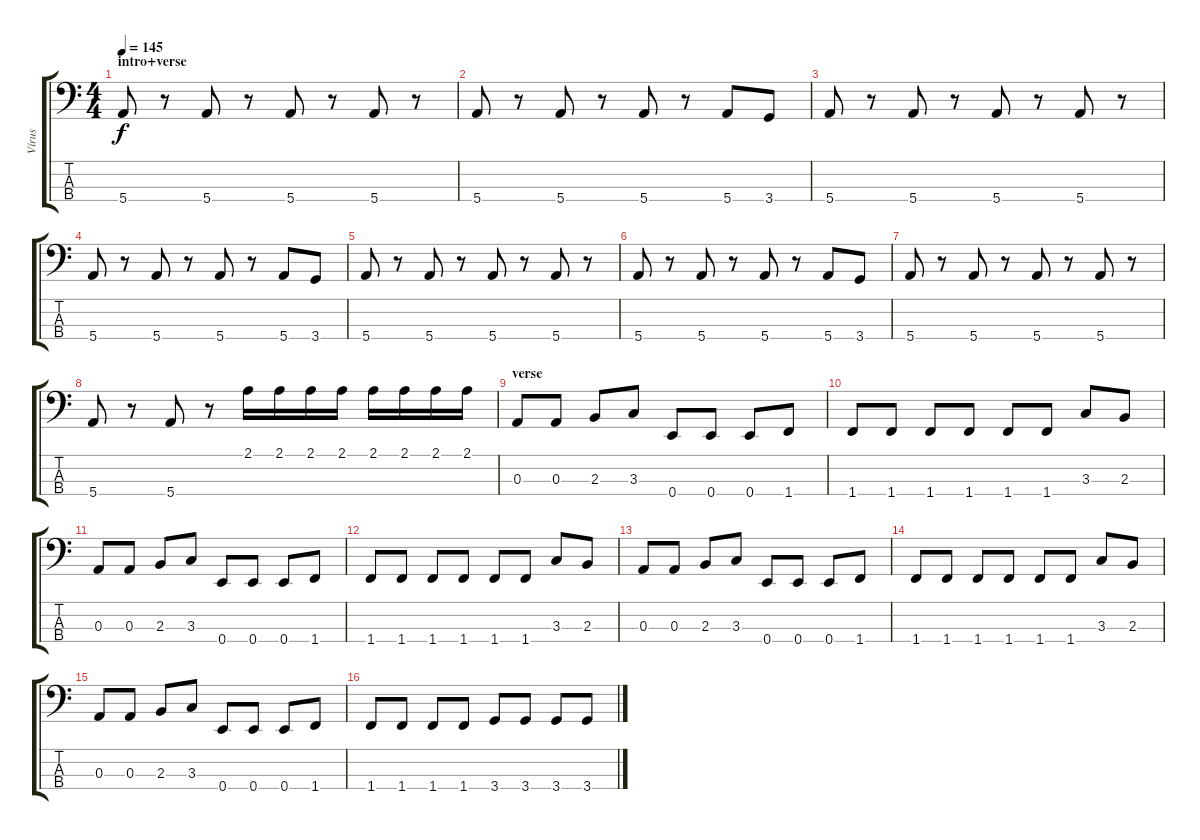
\track ("Vírus" "Vírus") {instrument electricbasspick}
\staff {score tabs}
\tuning (G2 D2 A1 E1) {hide}
\ts (4 4)
\section ("" "intro+verse")
\tempo 145
\clef f4
\ks c
5.4.8{dy f instrument electricbasspick} r.8 5.4.8 r.8 5.4.8 r.8 5.4.8 r.8 |
5.4.8 r.8 5.4.8 r.8 5.4.8 r.8 5.4.8 3.4.8 |
5.4.8 r.8 5.4.8 r.8 5.4.8 r.8 5.4.8 r.8 |
5.4.8 r.8 5.4.8 r.8 5.4.8 r.8 5.4.8 3.4.8 |
5.4.8 r.8 5.4.8 r.8 5.4.8 r.8 5.4.8 r.8 |
5.4.8 r.8 5.4.8 r.8 5.4.8 r.8 5.4.8 3.4.8 |
5.4.8 r.8 5.4.8 r.8 5.4.8 r.8 5.4.8 r.8 |
5.4.8 r.8 5.4.8 r.8 2.1.16 2.1.16 2.1.16 2.1.16 2.1.16 2.1.16 2.1.16 2.1.16 |
\section ("" "verse")
0.3.8 0.3.8 2.3.8 3.3.8 0.4.8 0.4.8 0.4.8 1.4.8 |
1.4.8 1.4.8 1.4.8 1.4.8 1.4.8 1.4.8 3.3.8 2.3.8 |
0.3.8 0.3.8 2.3.8 3.3.8 0.4.8 0.4.8 0.4.8 1.4.8 |
1.4.8 1.4.8 1.4.8 1.4.8 1.4.8 1.4.8 3.3.8 2.3.8 |
0.3.8 0.3.8 2.3.8 3.3.8 0.4.8 0.4.8 0.4.8 1.4.8 |
1.4.8 1.4.8 1.4.8 1.4.8 1.4.8 1.4.8 3.3.8 2.3.8 |
0.3.8 0.3.8 2.3.8 3.3.8 0.4.8 0.4.8 0.4.8 1.4.8 |
1.4.8 1.4.8 1.4.8 1.4.8 3.4.8 3.4.8 3.4.8 3.4.8
